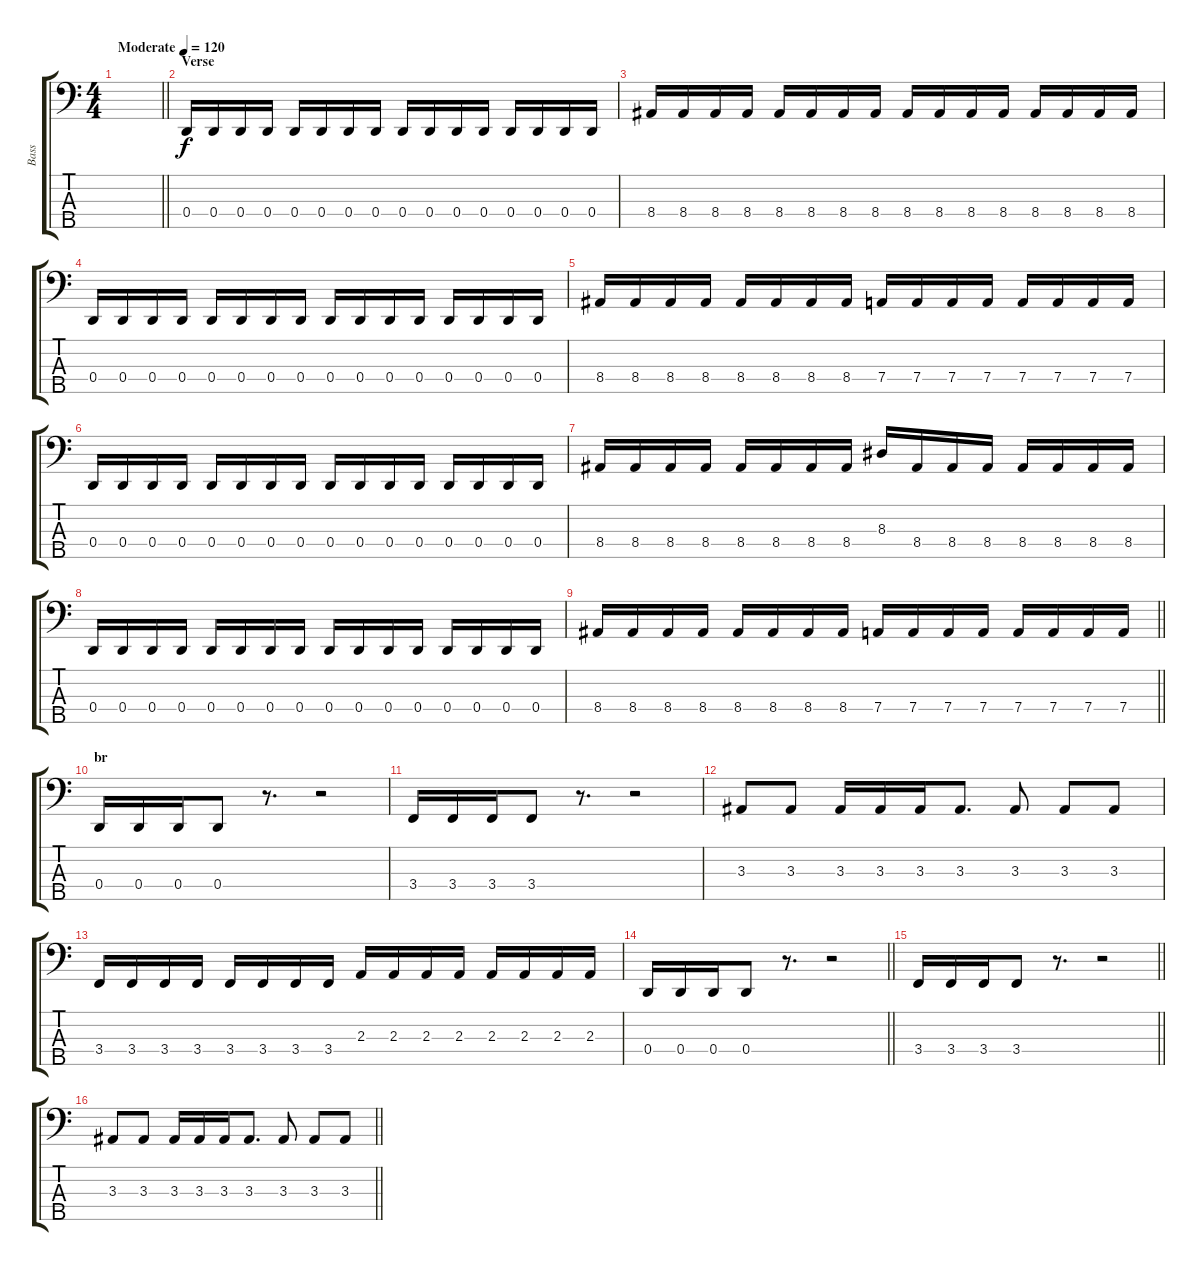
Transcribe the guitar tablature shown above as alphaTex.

\track ("Bass" "Bass") {instrument electricbasspick}
\staff {score tabs}
\tuning (F2 C2 G1 D1 A0) {hide}
\ts (4 4)
\tempo (120 "Moderate")
\clef f4
\barLineRight lightlight
\ks c
|
\section ("" "Verse")
0.4.16 0.4.16 0.4.16 0.4.16 0.4.16 0.4.16 0.4.16 0.4.16 0.4.16 0.4.16 0.4.16 0.4.16 0.4.16 0.4.16 0.4.16 0.4.16 |
8.4.16 8.4.16 8.4.16 8.4.16 8.4.16 8.4.16 8.4.16 8.4.16 8.4.16 8.4.16 8.4.16 8.4.16 8.4.16 8.4.16 8.4.16 8.4.16 |
0.4.16 0.4.16 0.4.16 0.4.16 0.4.16 0.4.16 0.4.16 0.4.16 0.4.16 0.4.16 0.4.16 0.4.16 0.4.16 0.4.16 0.4.16 0.4.16 |
8.4.16 8.4.16 8.4.16 8.4.16 8.4.16 8.4.16 8.4.16 8.4.16 7.4.16 7.4.16 7.4.16 7.4.16 7.4.16 7.4.16 7.4.16 7.4.16 |
0.4.16 0.4.16 0.4.16 0.4.16 0.4.16 0.4.16 0.4.16 0.4.16 0.4.16 0.4.16 0.4.16 0.4.16 0.4.16 0.4.16 0.4.16 0.4.16 |
8.4.16 8.4.16 8.4.16 8.4.16 8.4.16 8.4.16 8.4.16 8.4.16 8.3.16 8.4.16 8.4.16 8.4.16 8.4.16 8.4.16 8.4.16 8.4.16 |
0.4.16 0.4.16 0.4.16 0.4.16 0.4.16 0.4.16 0.4.16 0.4.16 0.4.16 0.4.16 0.4.16 0.4.16 0.4.16 0.4.16 0.4.16 0.4.16 |
\barLineRight lightlight
8.4.16 8.4.16 8.4.16 8.4.16 8.4.16 8.4.16 8.4.16 8.4.16 7.4.16 7.4.16 7.4.16 7.4.16 7.4.16 7.4.16 7.4.16 7.4.16 |
\section ("" "br")
0.4.16 0.4.16 0.4.16 0.4.8 r.8{d} r.2 |
3.4.16 3.4.16 3.4.16 3.4.8 r.8{d} r.2 |
3.3.8 3.3.8 3.3.16 3.3.16 3.3.16 3.3.8{d} 3.3.8 3.3.8 3.3.8 |
3.4.16 3.4.16 3.4.16 3.4.16 3.4.16 3.4.16 3.4.16 3.4.16 2.3.16 2.3.16 2.3.16 2.3.16 2.3.16 2.3.16 2.3.16 2.3.16 |
\barLineRight lightlight
0.4.16 0.4.16 0.4.16 0.4.8 r.8{d} r.2 |
\barLineRight lightlight
3.4.16 3.4.16 3.4.16 3.4.8 r.8{d} r.2 |
\barLineRight lightlight
3.3.8 3.3.8 3.3.16 3.3.16 3.3.16 3.3.8{d} 3.3.8 3.3.8 3.3.8
